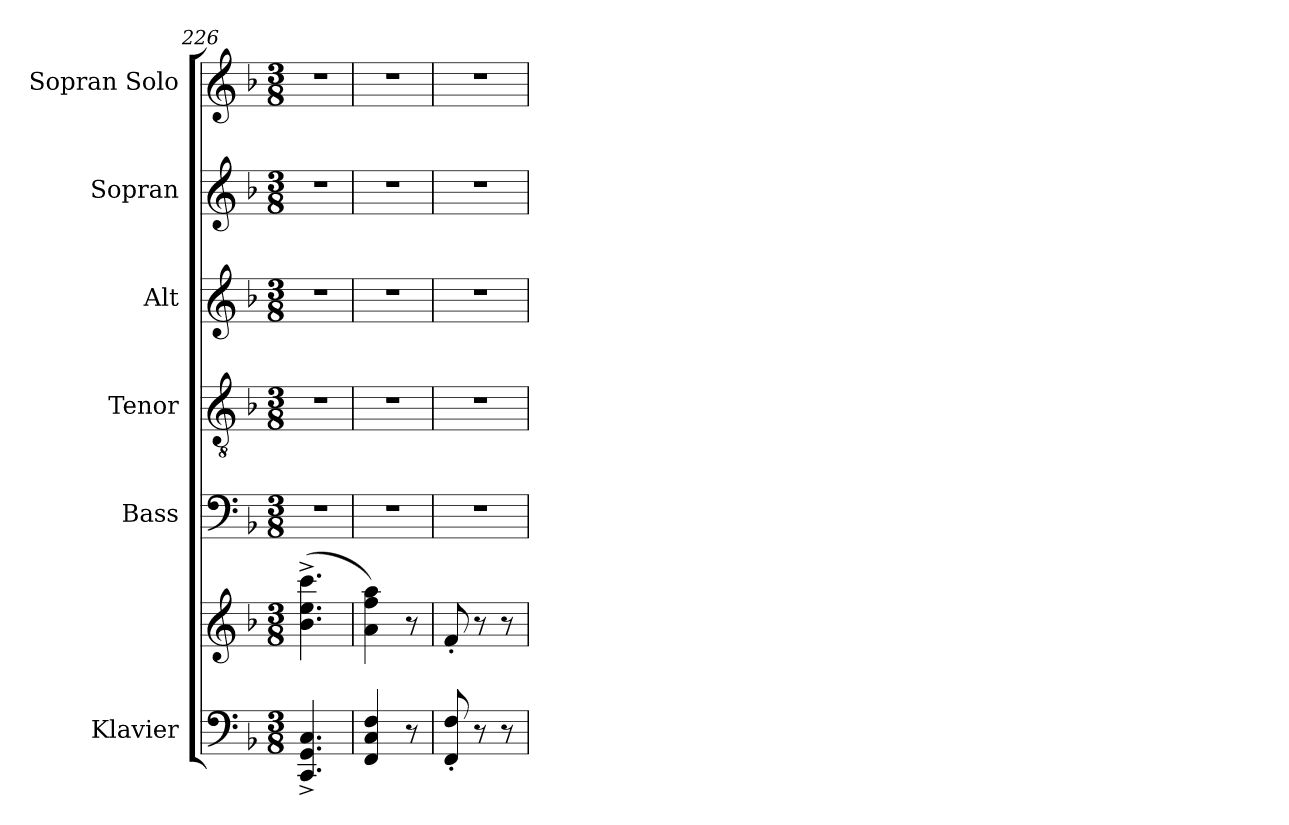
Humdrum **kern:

**kern	**kern	**kern	**kern	**kern	**kern	**kern
*part6	*part6	*part5	*part4	*part3	*part2	*part1
*staff7	*staff6	*staff5	*staff4	*staff3	*staff2	*staff1
*I"Klavier	*	*I"Bass	*I"Tenor	*I"Alt	*I"Sopran	*I"Sopran Solo
*	*	*I'B	*I'T	*I'A	*I'S	*
*clefF4	*clefG2	*clefF4	*clefGv2	*clefG2	*clefG2	*clefG2
*k[b-]	*k[b-]	*k[b-]	*k[b-]	*k[b-]	*k[b-]	*k[b-]
*M3/8	*M3/8	*M3/8	*M3/8	*M3/8	*M3/8	*M3/8
=226	=226	=226	=226	=226	=226	=226
4.CC/^ 4.GG/^ 4.C/^	(4.b-\^ 4.ee\^ 4.ccc\^	4.r	4.r	4.r	4.r	4.r
=227	=227	=227	=227	=227	=227	=227
4FF/ 4C/ 4F/	4a\ 4ff\ 4aa\)	4.r	4.r	4.r	4.r	4.r
8r	8r	.	.	.	.	.
=228	=228	=228	=228	=228	=228	=228
8FF/' 8F/'	8f'/	4.r	4.r	4.r	4.r	4.r
8r	8r	.	.	.	.	.
8r	8r	.	.	.	.	.
=	=	=	=	=	=	=
*-	*-	*-	*-	*-	*-	*-
